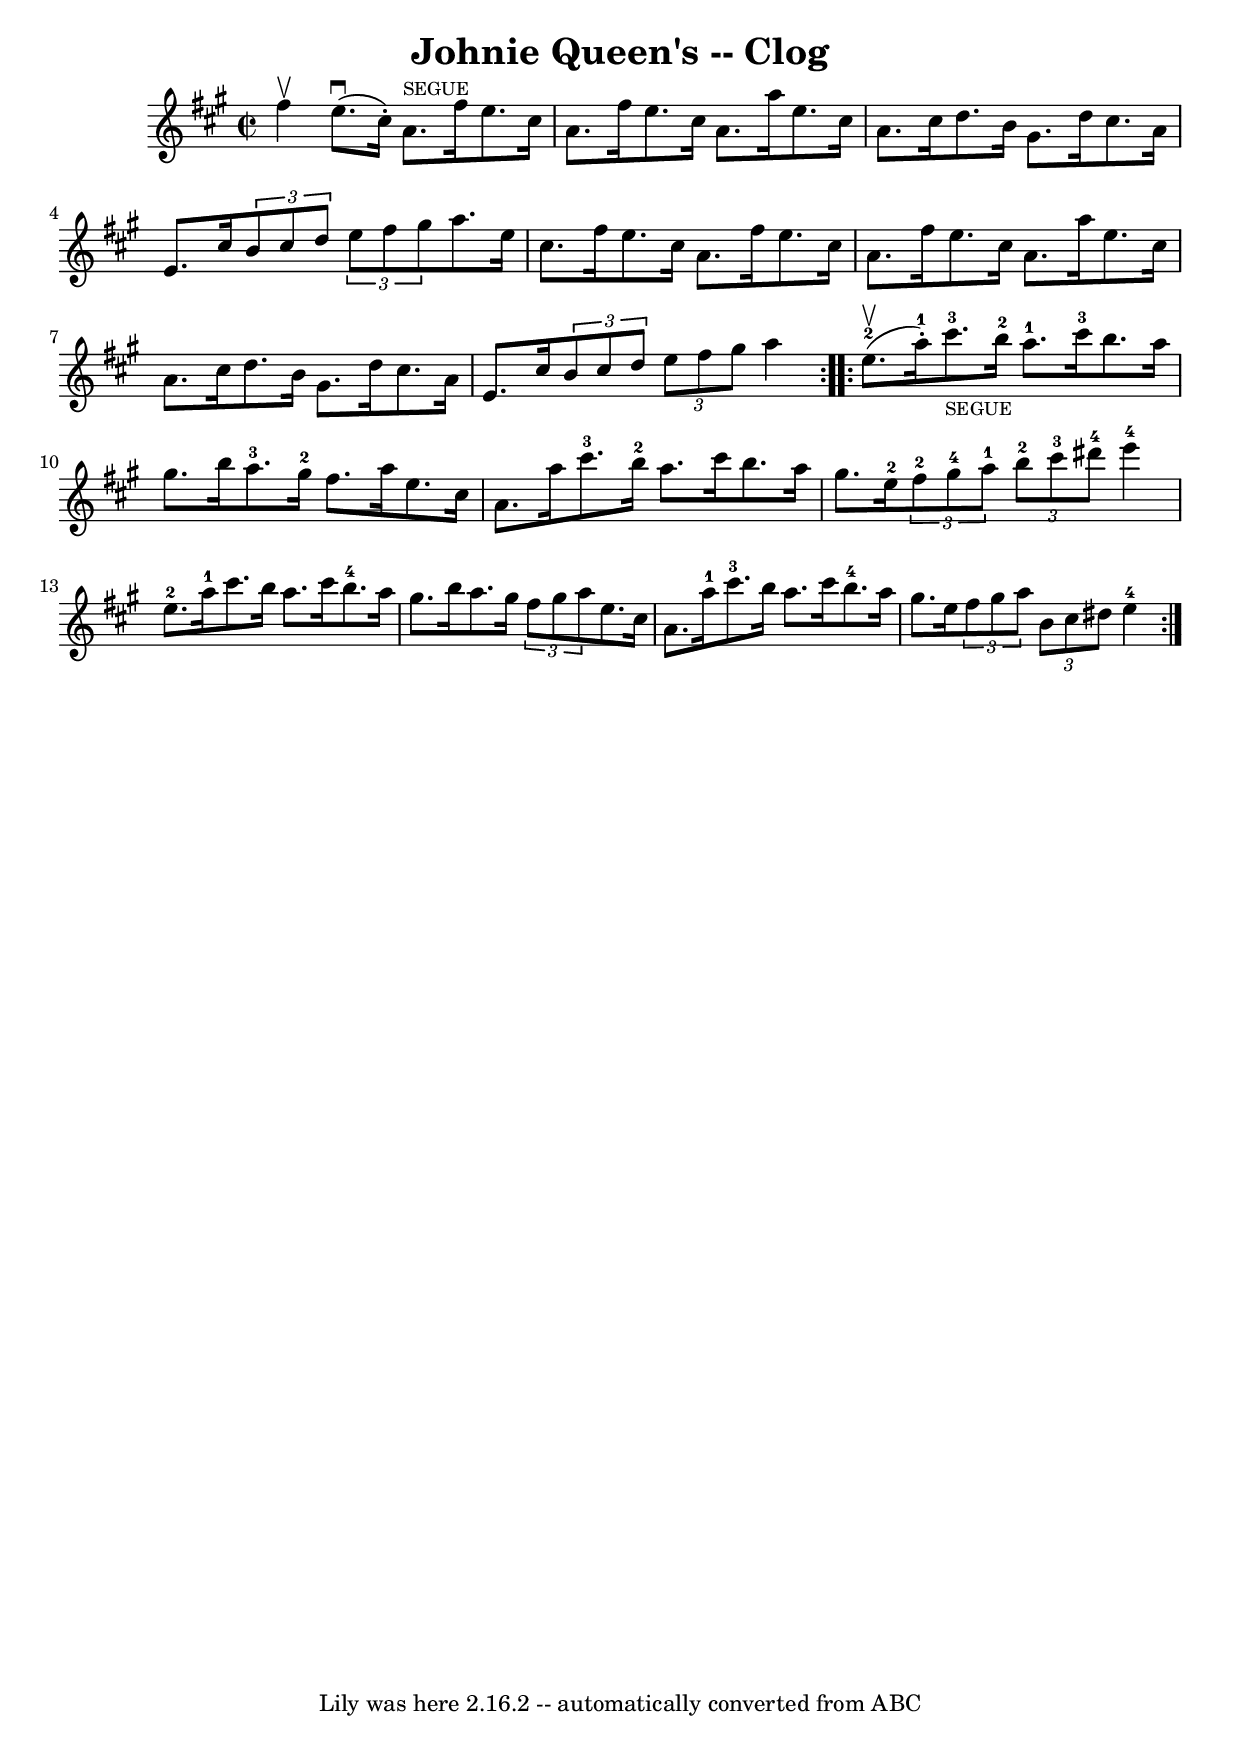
\version "2.16.2"
\include "Mammoth.ily"
\header {
  %% book = "Ryan's Mammoth Collection"
  crossRefNumber = "1"
  footnotes = "\\\\=20"
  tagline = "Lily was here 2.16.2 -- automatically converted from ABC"
  title = "Johnie Queen's -- Clog"

}
voicedefault =  {



  \repeat volta 2 {

    \override Staff.TimeSignature #'style = #'C
    \time 2/2 
    \key a \major
 fis''4^\upbow |
    e''8.^\downbow(
    cis''16 -.) a'8.^\segue fis''16 e''8. cis''16 a'8. fis''16  
    |
    e''8. cis''16 a'8. a''16 e''8. cis''16 a'8.    
    cis''16    |
    d''8. b'16 gis'8. d''16 cis''8. a'16    
    e'8. cis''16    |
    \times 2/3 { b'8 cis''8 d''8  
	       }   
    \times 2/3 { e''8 fis''8 gis''8  
	       } a''8. e''16 cis''8.    
    fis''16    |
    e''8. cis''16 a'8. fis''16 e''8.    
    cis''16 a'8. fis''16    |
    e''8. cis''16 a'8. a''16    
    e''8. cis''16 a'8. cis''16    |
    d''8. b'16 gis'8.    
    d''16 cis''8. a'16 e'8. cis''16    |
    \times 2/3 { b'8    
		 cis''8 d''8  
	       }   \times 2/3 { e''8 fis''8 gis''8  
			      } a''4  
  }     

  \repeat volta 2 {
    e''8.-2^\upbow(a''16-1-.)   |
    
    cis'''8.-3_\segue b''16-2 a''8.-1 cis'''16-3 b''8.    
    a''16 gis''8. b''16    |
    a''8.-3 gis''16-2 fis''8.   
    a''16 e''8. cis''16 a'8. a''16    |
    cis'''8.-3   
    b''16-2 a''8. cis'''16 b''8. a''16 gis''8. e''16-2   
    |
    \times 2/3 { fis''8-2 gis''8-4 a''8-1 
	       }   
    \times 2/3 { b''8-2 cis'''8-3 dis'''8-4 
	       } e'''4-4   
    e''8.-2 a''16-1   |
    cis'''8. b''16 a''8. cis'''16 
    b''8.-4 a''16 gis''8. b''16    |
    a''8. gis''16    
    \times 2/3 { fis''8 gis''8 a''8  
	       } e''8. cis''16 a'8. a''16 
    -1   |
    cis'''8.-3 b''16 a''8. cis'''16 b''8. 
    -4 a''16 gis''8. e''16    |
    \times 2/3 { fis''8 gis''8  
		 a''8  
	       }   \times 2/3 { b'8 cis''8 dis''8  
			      } e''4-4     
  }   

}

\score{
  <<

    \context Staff="default"
    {
      \voicedefault 
      
    }

  >>
  \layout {
    
  }
  \midi {
  }

}
